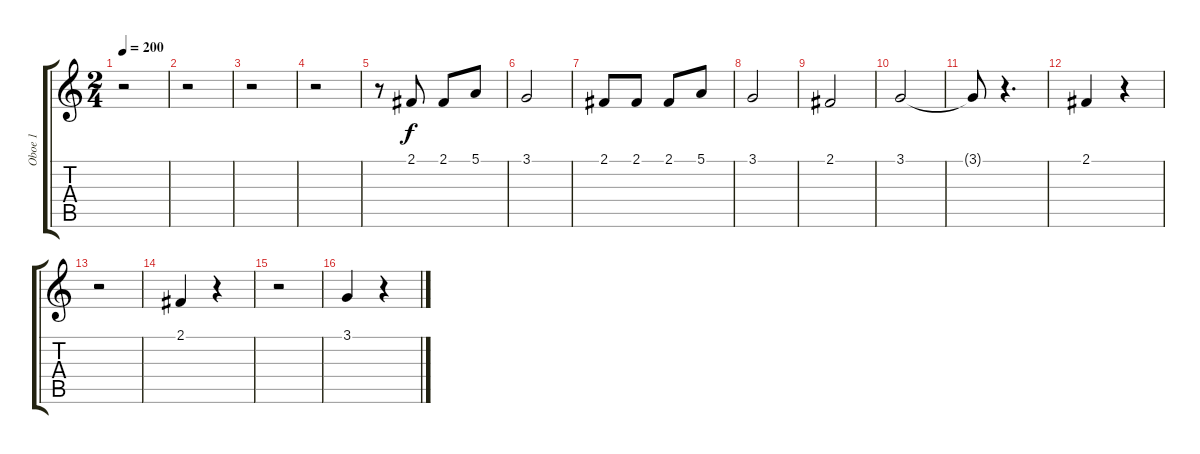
\track ("Oboe 1" "Oboe 1") {instrument oboe}
\staff {score tabs}
\tuning (E4 B3 G3 D3 A2 E2) {hide}
\ts (2 4)
\tempo 200
\clef g2
\ks c
r.2{dy fff} |
r.2 |
r.2 |
r.2 |
r.8 2.1.8{dy f} 2.1.8 5.1.8 |
3.1.2 |
2.1.8 2.1.8 2.1.8 5.1.8 |
3.1.2 |
2.1.2 |
3.1.2 |
3.1{t}.8 r.4{d} |
2.1.4 r.4 |
r.2 |
2.1.4 r.4 |
r.2 |
3.1.4 r.4
